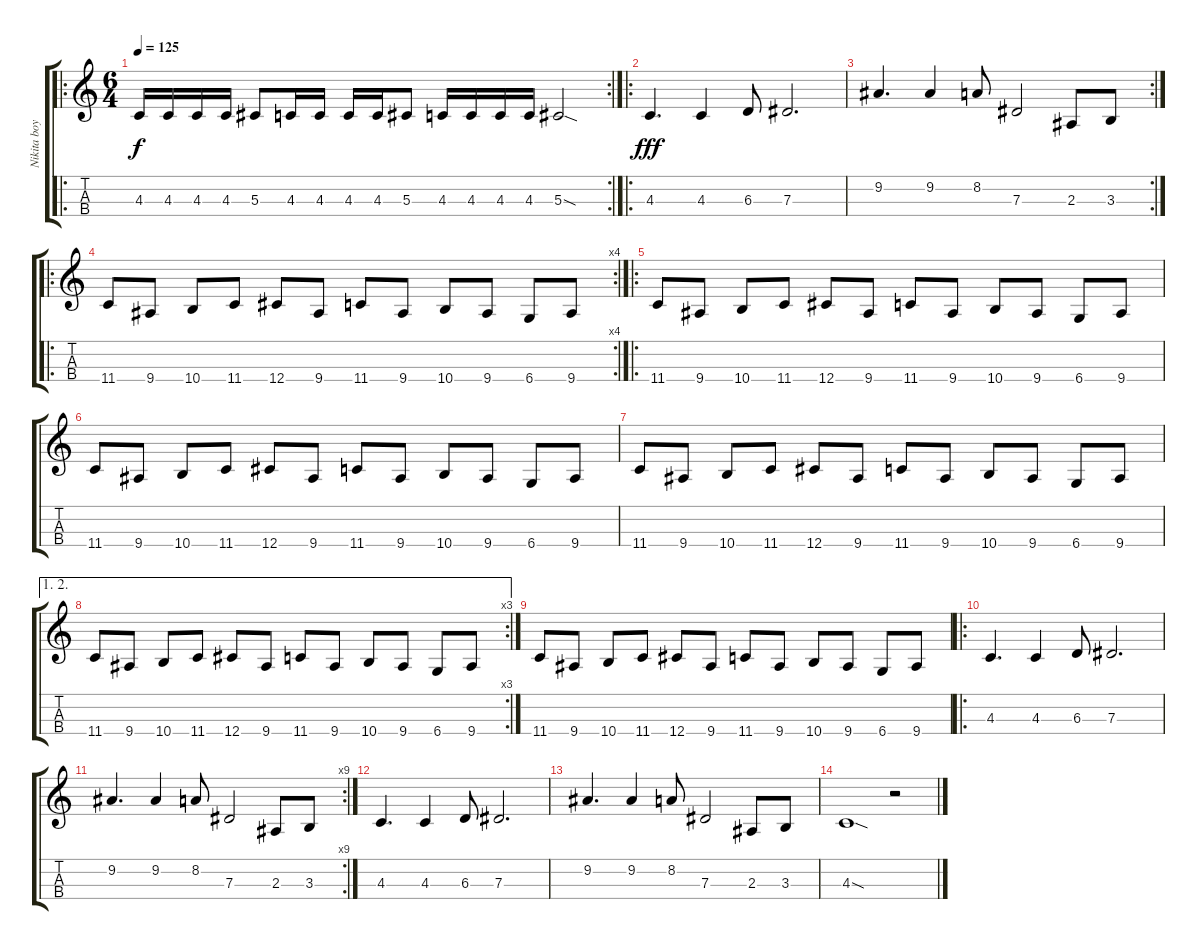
\track ("Nikita boy" "Nikita boy") {instrument electricbasspick}
\staff {score tabs}
\tuning (Gb3 Db3 Ab2 Db2) {hide}
\ro
\rc 2
\ts (6 4)
\tempo 125
\clef g2
\ks c
4.3.16{dy f} 4.3.16 4.3.16 4.3.16 5.3.8 4.3.16 4.3.16 4.3.16 4.3.16 5.3.8 4.3.16 4.3.16 4.3.16 4.3.16 5.3{sod}.2 |
\ro
4.3.4{d dy fff} 4.3.4 6.3.8 7.3.2{d} |
\rc 2
9.2.4{d} 9.2.4 8.2.8 7.3.2 2.3.8 3.3.8 |
\ro
\rc 4
11.4.8 9.4.8 10.4.8 11.4.8 12.4.8 9.4.8 11.4.8 9.4.8 10.4.8 9.4.8 6.4.8 9.4.8 |
\ro
11.4.8 9.4.8 10.4.8 11.4.8 12.4.8 9.4.8 11.4.8 9.4.8 10.4.8 9.4.8 6.4.8 9.4.8 |
11.4.8 9.4.8 10.4.8 11.4.8 12.4.8 9.4.8 11.4.8 9.4.8 10.4.8 9.4.8 6.4.8 9.4.8 |
11.4.8 9.4.8 10.4.8 11.4.8 12.4.8 9.4.8 11.4.8 9.4.8 10.4.8 9.4.8 6.4.8 9.4.8 |
\ae (1 2)
\rc 3
11.4.8 9.4.8 10.4.8 11.4.8 12.4.8 9.4.8 11.4.8 9.4.8 10.4.8 9.4.8 6.4.8 9.4.8 |
11.4.8 9.4.8 10.4.8 11.4.8 12.4.8 9.4.8 11.4.8 9.4.8 10.4.8 9.4.8 6.4.8 9.4.8 |
\ro
4.3.4{d} 4.3.4 6.3.8 7.3.2{d} |
\rc 9
9.2.4{d} 9.2.4 8.2.8 7.3.2 2.3.8 3.3.8 |
4.3.4{d} 4.3.4 6.3.8 7.3.2{d} |
9.2.4{d} 9.2.4 8.2.8 7.3.2 2.3.8 3.3.8 |
4.3{sod}.1 r.2
